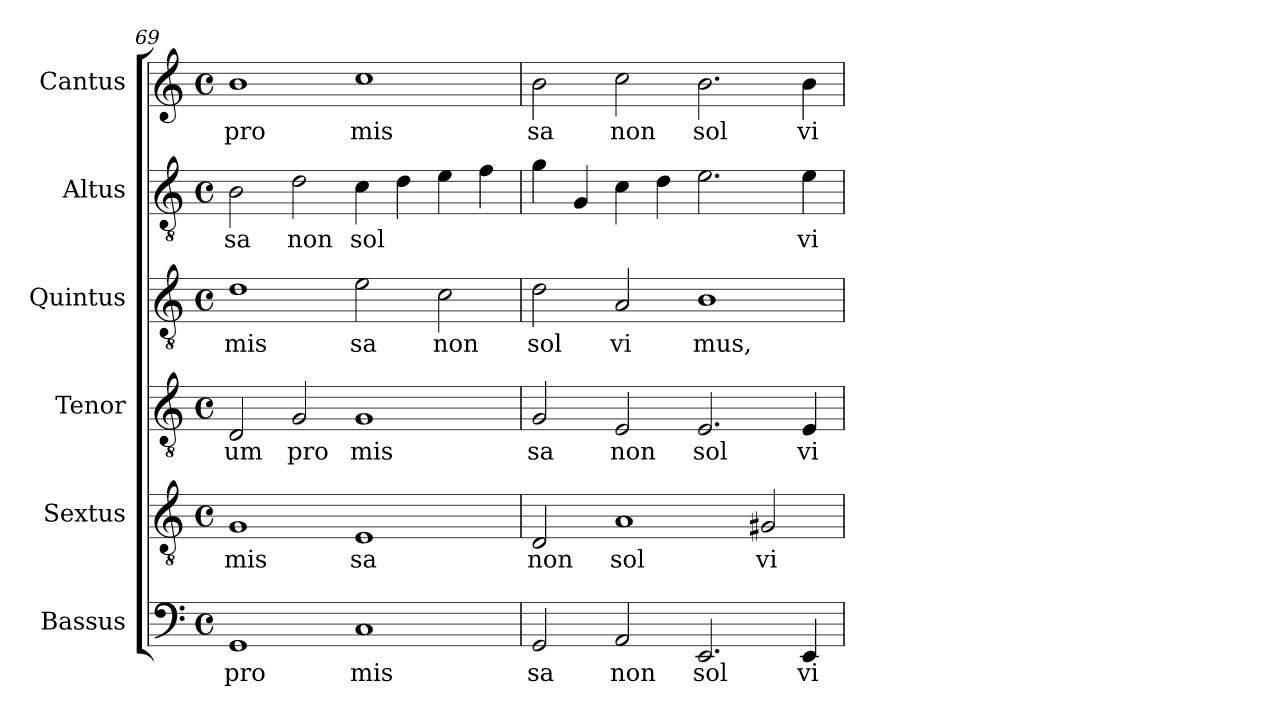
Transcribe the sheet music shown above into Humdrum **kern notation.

**kern	**text	**kern	**text	**kern	**text	**kern	**text	**kern	**text	**kern	**text
*part6	*part6	*part5	*part5	*part4	*part4	*part3	*part3	*part2	*part2	*part1	*part1
*staff6	*staff6	*staff5	*staff5	*staff4	*staff4	*staff3	*staff3	*staff2	*staff2	*staff1	*staff1
*I"Bassus	*	*I"Sextus	*	*I"Tenor	*	*I"Quintus	*	*I"Altus	*	*I"Cantus	*
!!LO:PB:g=z
*clefF4	*	*clefGv2	*	*clefGv2	*	*clefGv2	*	*clefGv2	*	*clefG2	*
*M4/4	*	*M4/4	*	*M4/4	*	*M4/4	*	*M4/4	*	*M4/4	*
*met(c)	*	*met(c)	*	*met(c)	*	*met(c)	*	*met(c)	*	*met(c)	*
=69	=69	=69	=69	=69	=69	=69	=69	=69	=69	=69	=69
!	!LO:LY:b:cj	!	!LO:LY:b:cj	!	!LO:LY:b:cj	!	!LO:LY:b:cj	!	!LO:LY:b:cj	!	!LO:LY:b:cj
1GG	pro	1G	mis	2D/	um	1d	-mis	2B\	-sa	1b	pro
!	!	!	!	!	!LO:LY:b:cj	!	!	!	!LO:LY:b:cj	!	!
.	.	.	.	2G/	pro	.	.	2d\	non	.	.
!	!LO:LY:b:cj	!	!LO:LY:b:cj	!	!LO:LY:b:cj	!	!LO:LY:b:cj	!	!LO:LY:b	!	!LO:LY:b:cj
1C	mis	1E	sa	1G	mis	2e\	sa	4c\	sol	1cc	mis
.	.	.	.	.	.	.	.	4d\	.	.	.
!	!	!	!	!	!	!	!LO:LY:b:cj	!	!	!	!
.	.	.	.	.	.	2c\	non	4e\	.	.	.
.	.	.	.	.	.	.	.	4f\	.	.	.
=70	=70	=70	=70	=70	=70	=70	=70	=70	=70	=70	=70
!	!LO:LY:b:cj	!	!LO:LY:b:cj	!	!LO:LY:b:cj	!	!LO:LY:b:cj	!	!	!	!LO:LY:b:cj
2GG/	sa	2D/	non	2G/	sa	2d\	sol	4g\	.	2b\	sa
.	.	.	.	.	.	.	.	4G/	.	.	.
!	!LO:LY:b:cj	!	!LO:LY:b:cj	!	!LO:LY:b:cj	!	!LO:LY:b:cj	!	!	!	!LO:LY:b:cj
2AA/	non	1A	sol	2E/	non	2A/	vi	4c\	.	2cc\	non
.	.	.	.	.	.	.	.	4d\	.	.	.
!	!LO:LY:b:cj	!	!	!	!LO:LY:b:cj	!	!LO:LY:b:cj	!	!	!	!LO:LY:b:cj
2.EE/	sol	.	.	2.E/	sol	1B	mus,	2.e\	.	2.b\	sol
!	!	!	!LO:LY:b:cj	!	!	!	!	!	!	!	!
.	.	2G#X/	vi	.	.	.	.	.	.	.	.
!	!LO:LY:b:cj	!	!	!	!LO:LY:b:cj	!	!	!	!LO:LY:b:cj	!	!LO:LY:b:cj
4EE/	vi	.	.	4E/	vi	.	.	4e\	vi	4b\	vi
=	=	=	=	=	=	=	=	=	=	=	=
*-	*-	*-	*-	*-	*-	*-	*-	*-	*-	*-	*-
